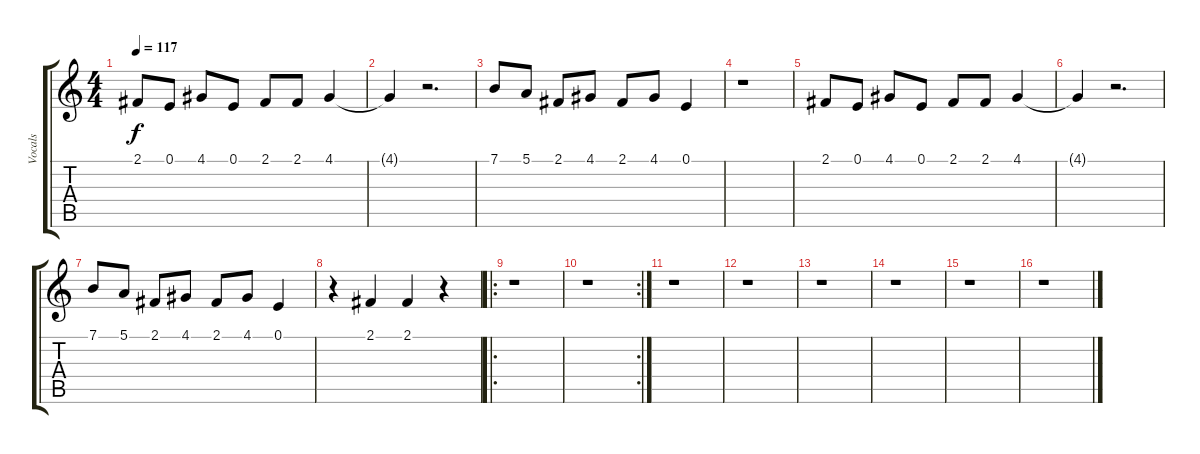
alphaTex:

\track ("Vocals" "Vocals") {instrument tenorsax}
\staff {score tabs}
\tuning (E4 B3 G3 D3 A2 E2) {hide}
\ts (4 4)
\tempo 117
\clef g2
\ks c
2.1.8{dy f} 0.1.8 4.1.8 0.1.8 2.1.8 2.1.8 4.1.4 |
4.1{t}.4 r.2{d} |
7.1.8 5.1.8 2.1.8 4.1.8 2.1.8 4.1.8 0.1.4 |
r.1 |
2.1.8 0.1.8 4.1.8 0.1.8 2.1.8 2.1.8 4.1.4 |
4.1{t}.4 r.2{d} |
7.1.8 5.1.8 2.1.8 4.1.8 2.1.8 4.1.8 0.1.4 |
r.4 2.1.4 2.1.4 r.4 |
\ro
r.1 |
\rc 2
r.1 |
r.1 |
r.1 |
r.1 |
r.1 |
r.1 |
r.1
